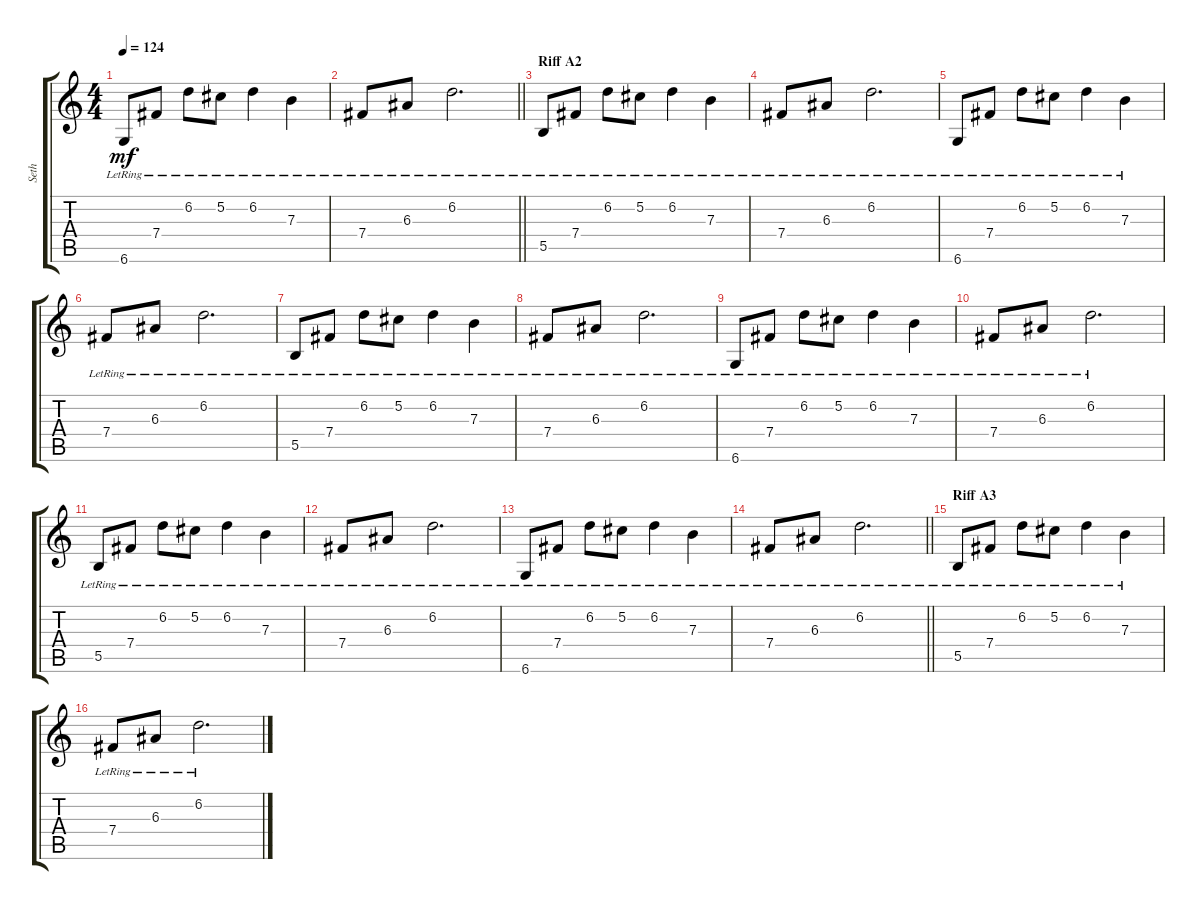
\track ("Seth " "Seth ") {instrument overdrivenguitar}
\staff {score tabs}
\tuning (Db4 Ab3 E3 B2 Gb2 Db2) {hide}
\ts (4 4)
\tempo 124
\clef g2
\ks c
6.6{lr}.8{dy mf} 7.4{lr}.8 6.2{lr}.8 5.2{lr}.8 6.2{lr}.4 7.3{lr}.4 |
\barLineRight lightlight
7.4{lr}.8 6.3{lr}.8 6.2{lr}.2{d} |
\section ("" "Riff A2")
5.5{lr}.8 7.4{lr}.8 6.2{lr}.8 5.2{lr}.8 6.2{lr}.4 7.3{lr}.4 |
7.4{lr}.8 6.3{lr}.8 6.2{lr}.2{d} |
6.6{lr}.8 7.4{lr}.8 6.2{lr}.8 5.2{lr}.8 6.2{lr}.4 7.3{lr}.4 |
7.4{lr}.8 6.3{lr}.8 6.2{lr}.2{d} |
5.5{lr}.8 7.4{lr}.8 6.2{lr}.8 5.2{lr}.8 6.2{lr}.4 7.3{lr}.4 |
7.4{lr}.8 6.3{lr}.8 6.2{lr}.2{d} |
6.6{lr}.8 7.4{lr}.8 6.2{lr}.8 5.2{lr}.8 6.2{lr}.4 7.3{lr}.4 |
7.4{lr}.8 6.3{lr}.8 6.2{lr}.2{d} |
5.5{lr}.8 7.4{lr}.8 6.2{lr}.8 5.2{lr}.8 6.2{lr}.4 7.3{lr}.4 |
7.4{lr}.8 6.3{lr}.8 6.2{lr}.2{d} |
6.6{lr}.8 7.4{lr}.8 6.2{lr}.8 5.2{lr}.8 6.2{lr}.4 7.3{lr}.4 |
\barLineRight lightlight
7.4{lr}.8 6.3{lr}.8 6.2{lr}.2{d} |
\section ("" "Riff A3")
5.5{lr}.8 7.4{lr}.8 6.2{lr}.8 5.2{lr}.8 6.2{lr}.4 7.3{lr}.4 |
7.4{lr}.8 6.3{lr}.8 6.2{lr}.2{d}
